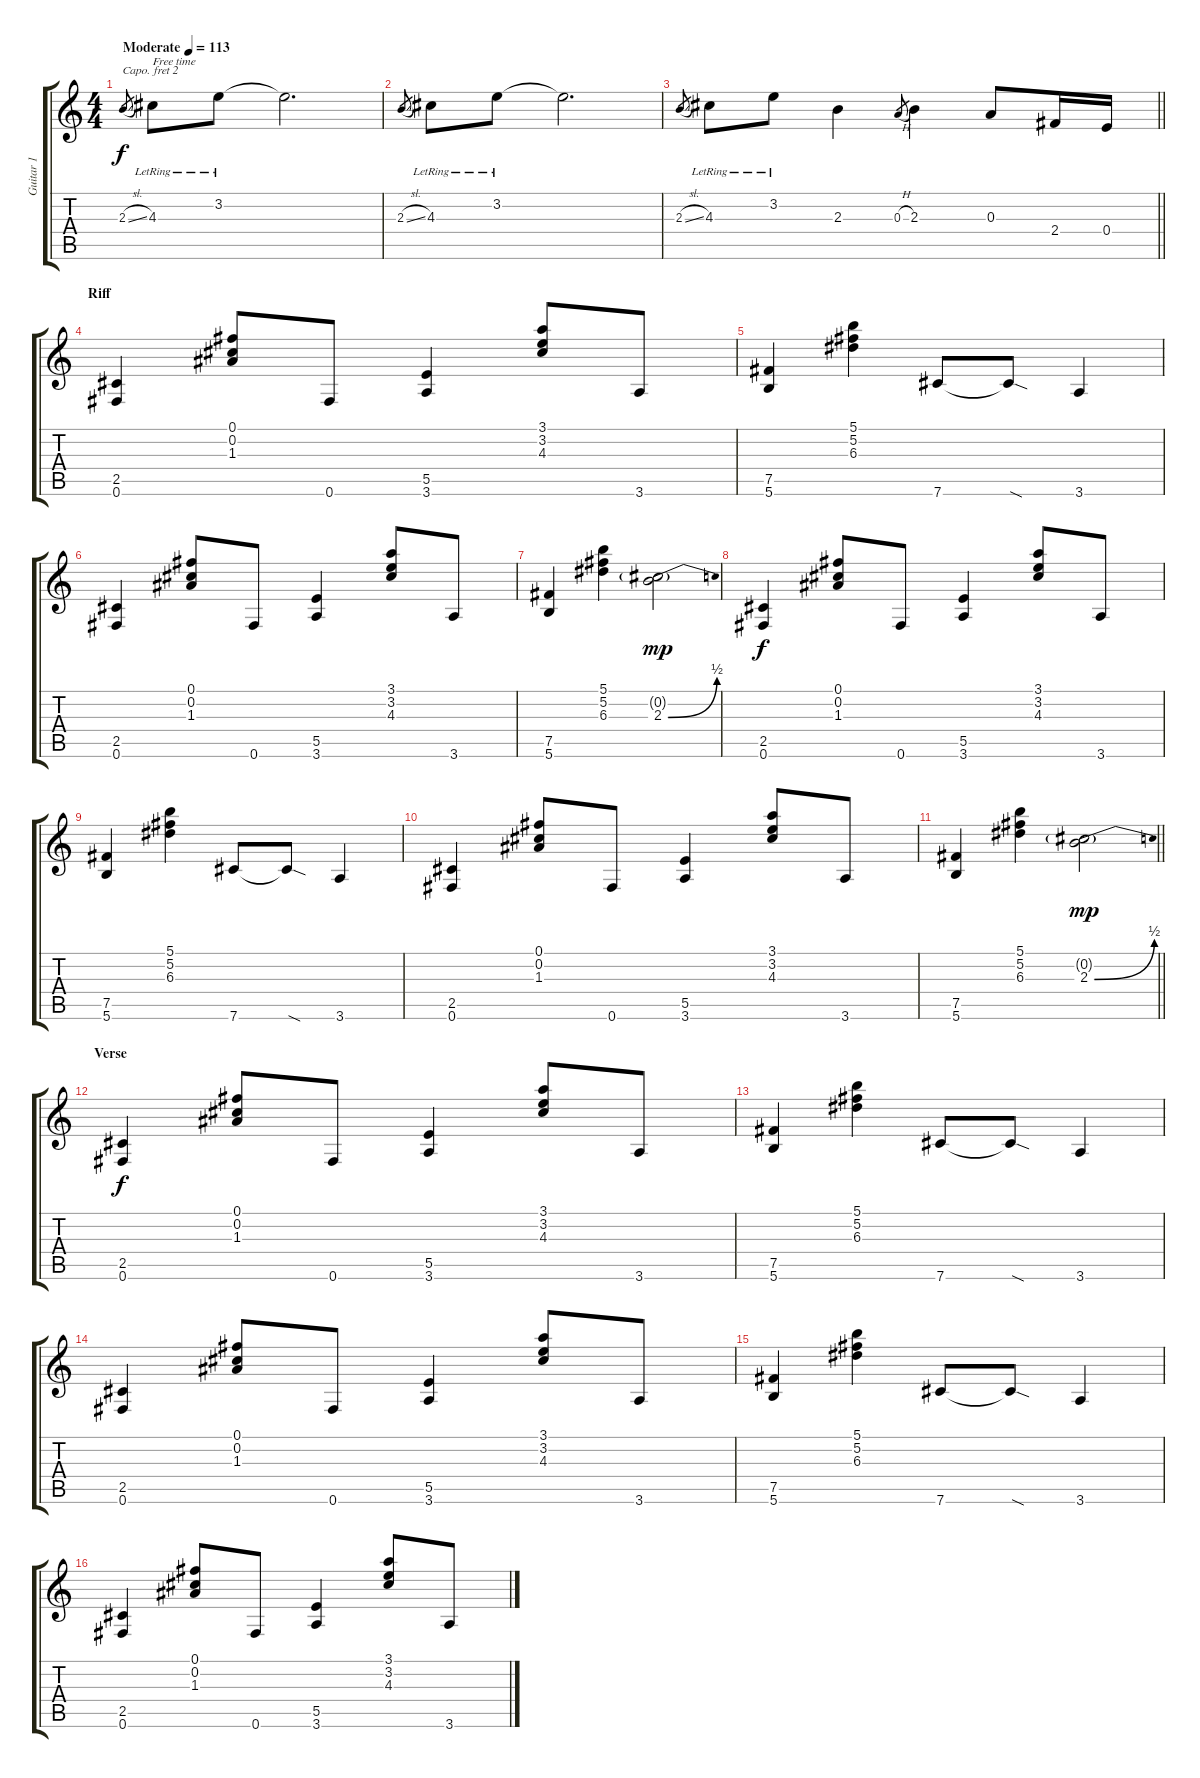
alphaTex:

\track ("Guitar 1" "Guitar 1") {instrument overdrivenguitar}
\staff {score tabs}
\capo 2
\tuning (E4 B3 G3 D3 A2 E2) {hide}
\ts (4 4)
\tempo (113 "Moderate")
\clef g2
\ks c
2.3{sl}.8{gr dy f instrument overdrivenguitar} 4.3{lr}.8{txt "Free time"} 3.2{lr}.8 3.2{t}.2{d} |
2.3{sl}.8{gr} 4.3{lr}.8 3.2{lr}.8 3.2{t}.2{d} |
\barLineRight lightlight
2.3{sl}.8{gr} 4.3{lr}.8 3.2{lr}.8 2.3.4 0.3{h}.8{gr} 2.3.4 0.3.8 2.4.16 0.4.16 |
\section ("" "Riff")
(2.5 0.6).4 (0.1 0.2 1.3).8 0.6.8 (5.5 3.6).4 (3.1 3.2 4.3).8 3.6.8 |
(7.5 5.6).4 (5.1 5.2 6.3).4 7.6.8 7.6{sod t}.8 3.6.4 |
(2.5 0.6).4 (0.1 0.2 1.3).8 0.6.8 (5.5 3.6).4 (3.1 3.2 4.3).8 3.6.8 |
(7.5 5.6).4 (5.1 5.2 6.3).4 (0.2{g} 2.3{be (bend 0 0 60 2)}).2{dy mp} |
(2.5 0.6).4{dy f} (0.1 0.2 1.3).8 0.6.8 (5.5 3.6).4 (3.1 3.2 4.3).8 3.6.8 |
(7.5 5.6).4 (5.1 5.2 6.3).4 7.6.8 7.6{sod t}.8 3.6.4 |
(2.5 0.6).4 (0.1 0.2 1.3).8 0.6.8 (5.5 3.6).4 (3.1 3.2 4.3).8 3.6.8 |
\barLineRight lightlight
(7.5 5.6).4 (5.1 5.2 6.3).4 (0.2{g} 2.3{be (bend 0 0 60 2)}).2{dy mp} |
\section ("" "Verse")
(2.5 0.6).4{dy f} (0.1 0.2 1.3).8 0.6.8 (5.5 3.6).4 (3.1 3.2 4.3).8 3.6.8 |
(7.5 5.6).4 (5.1 5.2 6.3).4 7.6.8 7.6{sod t}.8 3.6.4 |
(2.5 0.6).4 (0.1 0.2 1.3).8 0.6.8 (5.5 3.6).4 (3.1 3.2 4.3).8 3.6.8 |
(7.5 5.6).4 (5.1 5.2 6.3).4 7.6.8 7.6{sod t}.8 3.6.4 |
(2.5 0.6).4 (0.1 0.2 1.3).8 0.6.8 (5.5 3.6).4 (3.1 3.2 4.3).8 3.6.8
